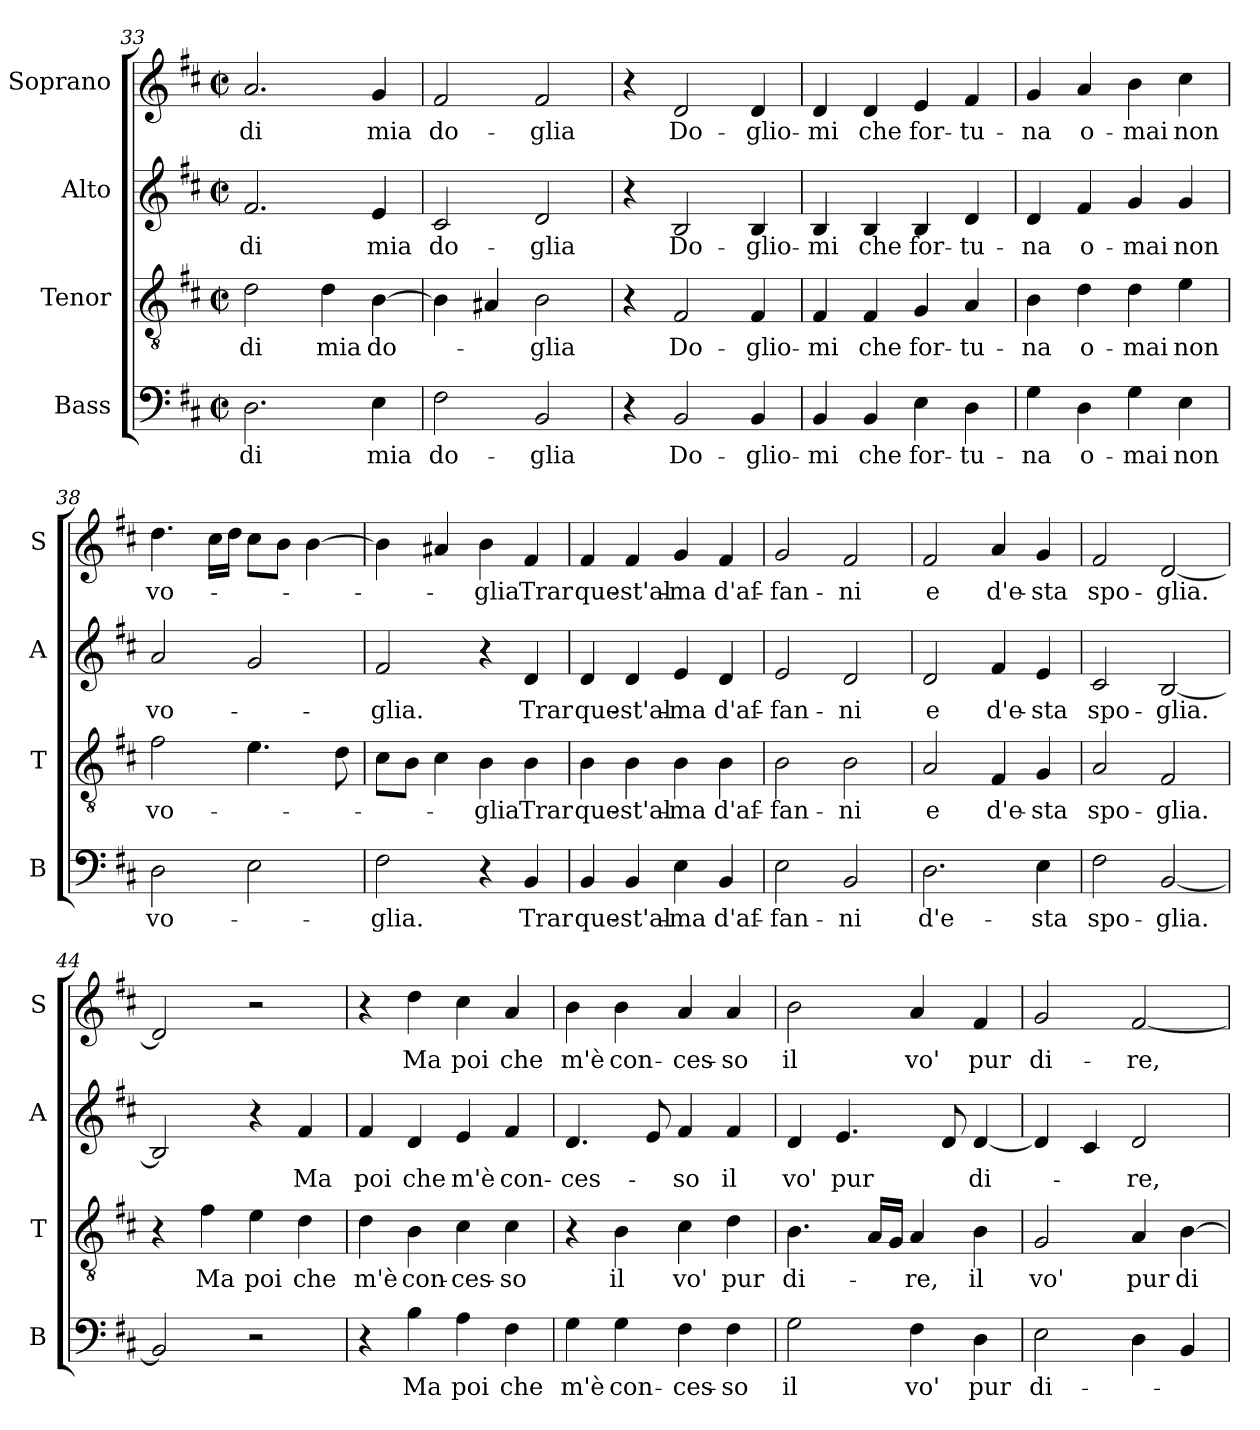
**kern	**text	**kern	**text	**kern	**text	**kern	**text
*part4	*part4	*part3	*part3	*part2	*part2	*part1	*part1
*staff4	*staff4	*staff3	*staff3	*staff2	*staff2	*staff1	*staff1
*I"Bass	*	*I"Tenor	*	*I"Alto	*	*I"Soprano	*
*I'B	*	*I'T	*	*I'A	*	*I'S	*
*clefF4	*	*clefGv2	*	*clefG2	*	*clefG2	*
*k[f#c#]	*	*k[f#c#]	*	*k[f#c#]	*	*k[f#c#]	*
*D:	*	*D:	*	*D:	*	*D:	*
*M2/2	*	*M2/2	*	*M2/2	*	*M2/2	*
*met(c|)	*	*met(c|)	*	*met(c|)	*	*met(c|)	*
=33	=33	=33	=33	=33	=33	=33	=33
!	!LO:LY:b	!	!LO:LY:b	!	!LO:LY:b	!	!LO:LY:b
2.D\	di	2d\	di	2.f#/	di	2.a/	di
!	!	!	!LO:LY:b	!	!	!	!
.	.	4d\	mia	.	.	.	.
!	!LO:LY:b	!	!LO:LY:b	!	!LO:LY:b	!	!LO:LY:b
4E\	mia	[4B\	do-	4e/	mia	4g/	mia
=34	=34	=34	=34	=34	=34	=34	=34
!	!LO:LY:b	!	!	!	!LO:LY:b	!	!LO:LY:b
2F#\	do-	4B\]	.	2c#/	do-	2f#/	do-
.	.	4A#X/	.	.	.	.	.
!	!LO:LY:b	!	!LO:LY:b	!	!LO:LY:b	!	!LO:LY:b
2BB/	-glia	2B\	-glia	2d/	-glia	2f#/	-glia
!!LO:LB:g=z
=35	=35	=35	=35	=35	=35	=35	=35
4r	.	4r	.	4r	.	4r	.
!	!LO:LY:b	!	!LO:LY:b	!	!LO:LY:b	!	!LO:LY:b
2BB/	Do-	2F#/	Do-	2B/	Do-	2d/	Do-
!	!LO:LY:b	!	!LO:LY:b	!	!LO:LY:b	!	!LO:LY:b
4BB/	-glio-	4F#/	-glio-	4B/	-glio-	4d/	-glio-
=36	=36	=36	=36	=36	=36	=36	=36
!	!LO:LY:b	!	!LO:LY:b	!	!LO:LY:b	!	!LO:LY:b
4BB/	-mi	4F#/	-mi	4B/	-mi	4d/	-mi
!	!LO:LY:b	!	!LO:LY:b	!	!LO:LY:b	!	!LO:LY:b
4BB/	che	4F#/	che	4B/	che	4d/	che
!	!LO:LY:b	!	!LO:LY:b	!	!LO:LY:b	!	!LO:LY:b
4E\	for-	4G/	for-	4B/	for-	4e/	for-
!	!LO:LY:b	!	!LO:LY:b	!	!LO:LY:b	!	!LO:LY:b
4D\	-tu-	4A/	-tu-	4d/	-tu-	4f#/	-tu-
=37	=37	=37	=37	=37	=37	=37	=37
!	!LO:LY:b	!	!LO:LY:b	!	!LO:LY:b	!	!LO:LY:b
4G\	-na	4B\	-na	4d/	-na	4g/	-na
!	!LO:LY:b	!	!LO:LY:b	!	!LO:LY:b	!	!LO:LY:b
4D\	o-	4d\	o-	4f#/	o-	4a/	o-
!	!LO:LY:b	!	!LO:LY:b	!	!LO:LY:b	!	!LO:LY:b
4G\	-mai	4d\	-mai	4g/	-mai	4b\	-mai
!	!LO:LY:b	!	!LO:LY:b	!	!LO:LY:b	!	!LO:LY:b
4E\	non	4e\	non	4g/	non	4cc#\	non
=38	=38	=38	=38	=38	=38	=38	=38
!	!LO:LY:b	!	!LO:LY:b	!	!LO:LY:b	!	!LO:LY:b
2D\	vo-	2f#\	vo-	2a/	vo-	4.dd\	vo-
.	.	.	.	.	.	16cc#\LL	.
.	.	.	.	.	.	16dd\JJ	.
2E\	.	4.e\	.	2g/	.	8cc#\L	.
.	.	.	.	.	.	8b\J	.
.	.	.	.	.	.	[4b\	.
.	.	8d\	.	.	.	.	.
=39	=39	=39	=39	=39	=39	=39	=39
!	!LO:LY:b	!	!	!	!LO:LY:b	!	!
2F#\	-glia.	8c#\L	.	2f#/	-glia.	4b\]	.
.	.	8B\J	.	.	.	.	.
.	.	4c#\	.	.	.	4a#X/	.
!	!	!	!LO:LY:b	!	!	!	!LO:LY:b
4r	.	4B\	-glia	4r	.	4b\	-glia
!	!LO:LY:b	!	!LO:LY:b	!	!LO:LY:b	!	!LO:LY:b
4BB/	Trar	4B\	Trar	4d/	Trar	4f#/	Trar
!!LO:LB:g=z
=40	=40	=40	=40	=40	=40	=40	=40
!	!LO:LY:b	!	!LO:LY:b	!	!LO:LY:b	!	!LO:LY:b
4BB/	que-	4B\	que-	4d/	que-	4f#/	que-
!	!LO:LY:b	!	!LO:LY:b	!	!LO:LY:b	!	!LO:LY:b
4BB/	-st'al-	4B\	-st'al-	4d/	-st'al-	4f#/	-st'al-
!	!LO:LY:b	!	!LO:LY:b	!	!LO:LY:b	!	!LO:LY:b
4E\	-ma	4B\	-ma	4e/	-ma	4g/	-ma
!	!LO:LY:b	!	!LO:LY:b	!	!LO:LY:b	!	!LO:LY:b
4BB/	d'af-	4B\	d'af-	4d/	d'af-	4f#/	d'af-
=41	=41	=41	=41	=41	=41	=41	=41
!	!LO:LY:b	!	!LO:LY:b	!	!LO:LY:b	!	!LO:LY:b
2E\	-fan-	2B\	-fan-	2e/	-fan-	2g/	-fan-
!	!LO:LY:b	!	!LO:LY:b	!	!LO:LY:b	!	!LO:LY:b
2BB/	-ni	2B\	-ni	2d/	-ni	2f#/	-ni
=42	=42	=42	=42	=42	=42	=42	=42
!	!LO:LY:b	!	!LO:LY:b	!	!LO:LY:b	!	!LO:LY:b
2.D\	d'e-	2A/	e	2d/	e	2f#/	e
!	!	!	!LO:LY:b	!	!LO:LY:b	!	!LO:LY:b
.	.	4F#/	d'e-	4f#/	d'e-	4a/	d'e-
!	!LO:LY:b	!	!LO:LY:b	!	!LO:LY:b	!	!LO:LY:b
4E\	-sta	4G/	-sta	4e/	-sta	4g/	-sta
=43	=43	=43	=43	=43	=43	=43	=43
!	!LO:LY:b	!	!LO:LY:b	!	!LO:LY:b	!	!LO:LY:b
2F#\	spo-	2A/	spo-	2c#/	spo-	2f#/	spo-
!	!LO:LY:b	!	!LO:LY:b	!	!LO:LY:b	!	!LO:LY:b
[2BB/	-glia.	2F#/	-glia.	[2B/	-glia.	[2d/	-glia.
=44	=44	=44	=44	=44	=44	=44	=44
2BB/]	.	4r	.	2B/]	.	2d/]	.
!	!	!	!LO:LY:b	!	!	!	!
.	.	4f#\	Ma	.	.	.	.
!	!	!	!LO:LY:b	!	!	!	!
2r	.	4e\	poi	4r	.	2r	.
!	!	!	!LO:LY:b	!	!LO:LY:b	!	!
.	.	4d\	che	4f#/	Ma	.	.
=45	=45	=45	=45	=45	=45	=45	=45
!	!	!	!LO:LY:b	!	!LO:LY:b	!	!
4r	.	4d\	m'è	4f#/	poi	4r	.
!	!LO:LY:b	!	!LO:LY:b	!	!LO:LY:b	!	!LO:LY:b
4B\	Ma	4B\	con-	4d/	che	4dd\	Ma
!	!LO:LY:b	!	!LO:LY:b	!	!LO:LY:b	!	!LO:LY:b
4A\	poi	4c#\	-ces-	4e/	m'è	4cc#\	poi
!	!LO:LY:b	!	!LO:LY:b	!	!LO:LY:b	!	!LO:LY:b
4F#\	che	4c#\	-so	4f#/	con-	4a/	che
!!LO:PB:g=z
=46	=46	=46	=46	=46	=46	=46	=46
!	!LO:LY:b	!	!	!	!LO:LY:b	!	!LO:LY:b
4G\	m'è	4r	.	4.d/	-ces-	4b\	m'è
!	!LO:LY:b	!	!LO:LY:b	!	!	!	!LO:LY:b
4G\	con-	4B\	il	.	.	4b\	con-
.	.	.	.	8e/	.	.	.
!	!LO:LY:b	!	!LO:LY:b	!	!LO:LY:b	!	!LO:LY:b
4F#\	-ces-	4c#\	vo'	4f#/	-so	4a/	-ces-
!	!LO:LY:b	!	!LO:LY:b	!	!LO:LY:b	!	!LO:LY:b
4F#\	-so	4d\	pur	4f#/	il	4a/	-so
=47	=47	=47	=47	=47	=47	=47	=47
!	!LO:LY:b	!	!LO:LY:b	!	!LO:LY:b	!	!LO:LY:b
2G\	il	4.B\	di-	4d/	vo'	2b\	il
!	!	!	!	!	!LO:LY:b	!	!
.	.	.	.	4.e/	pur	.	.
.	.	16A/LL	.	.	.	.	.
.	.	16G/JJ	.	.	.	.	.
!	!LO:LY:b	!	!LO:LY:b	!	!	!	!LO:LY:b
4F#\	vo'	4A/	-re,	.	.	4a/	vo'
.	.	.	.	8d/	.	.	.
!	!LO:LY:b	!	!LO:LY:b	!	!LO:LY:b	!	!LO:LY:b
4D\	pur	4B\	il	[4d/	di-	4f#/	pur
=48	=48	=48	=48	=48	=48	=48	=48
!	!LO:LY:b	!	!LO:LY:b	!	!	!	!LO:LY:b
2E\	di-	2G/	vo'	4d/]	.	2g/	di-
.	.	.	.	4c#/	.	.	.
!	!	!	!LO:LY:b	!	!LO:LY:b	!	!LO:LY:b
4D\	.	4A/	pur	2d/	-re,	[2f#/	-re,
!	!	!	!LO:LY:b	!	!	!	!
4BB/	.	[4B\	di-	.	.	.	.
=	=	=	=	=	=	=	=
*-	*-	*-	*-	*-	*-	*-	*-
